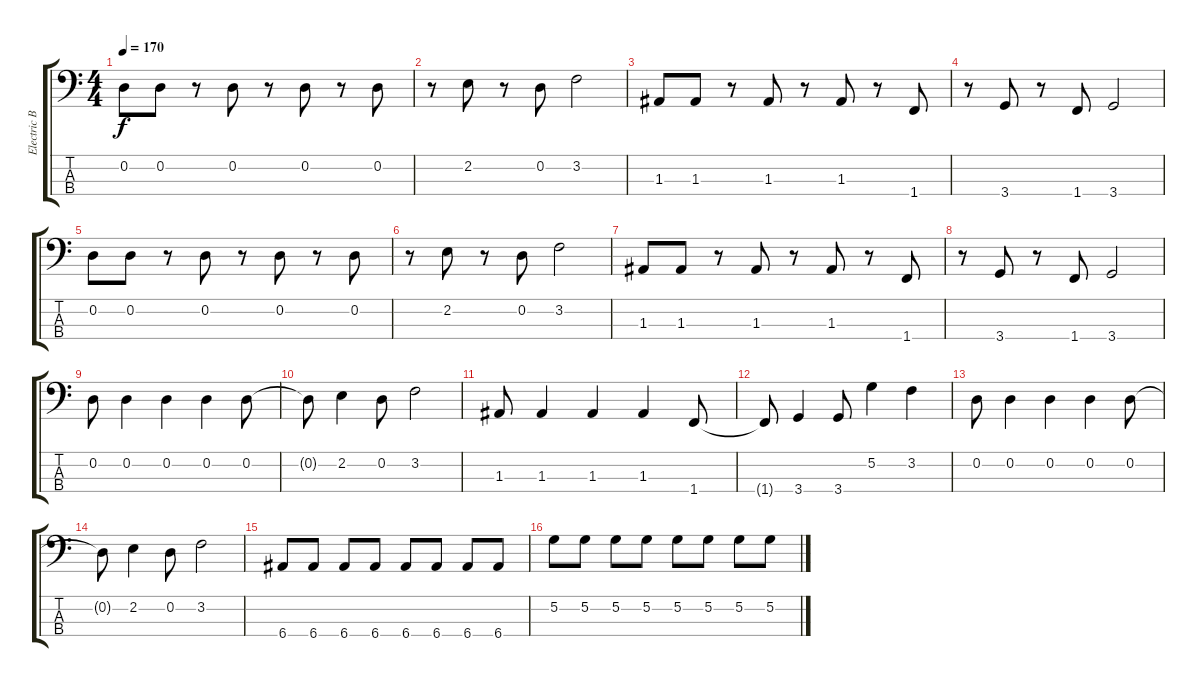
\track ("Electric Bass [Greg]" "Electric B") {instrument electricbassfinger}
\staff {score tabs}
\tuning (G2 D2 A1 E1) {hide}
\ts (4 4)
\tempo 170
\clef f4
\ks c
0.2.8{dy f} 0.2.8 r.8 0.2.8 r.8 0.2.8 r.8 0.2.8 |
r.8 2.2.8 r.8 0.2.8 3.2.2 |
1.3.8 1.3.8 r.8 1.3.8 r.8 1.3.8 r.8 1.4.8 |
r.8 3.4.8 r.8 1.4.8 3.4.2 |
0.2.8 0.2.8 r.8 0.2.8 r.8 0.2.8 r.8 0.2.8 |
r.8 2.2.8 r.8 0.2.8 3.2.2 |
1.3.8 1.3.8 r.8 1.3.8 r.8 1.3.8 r.8 1.4.8 |
r.8 3.4.8 r.8 1.4.8 3.4.2 |
0.2.8 0.2.4 0.2.4 0.2.4 0.2.8 |
0.2{t}.8 2.2.4 0.2.8 3.2.2 |
1.3.8 1.3.4 1.3.4 1.3.4 1.4.8 |
1.4{t}.8 3.4.4 3.4.8 5.2.4 3.2.4 |
0.2.8 0.2.4 0.2.4 0.2.4 0.2.8 |
0.2{t}.8 2.2.4 0.2.8 3.2.2 |
6.4.8 6.4.8 6.4.8 6.4.8 6.4.8 6.4.8 6.4.8 6.4.8 |
5.2.8 5.2.8 5.2.8 5.2.8 5.2.8 5.2.8 5.2.8 5.2.8
